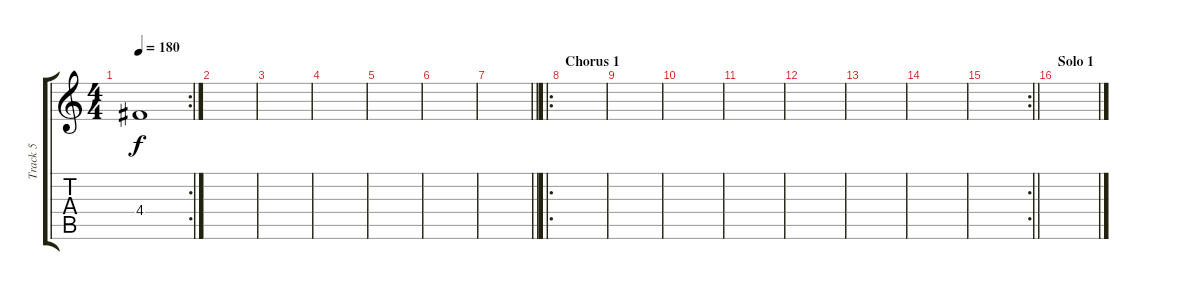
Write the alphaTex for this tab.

\track ("Track 5" "Track 5") {instrument electricguitarmuted}
\staff {score tabs}
\tuning (E4 B3 G3 D3 A2 E2) {hide}
\rc 2
\ts (4 4)
\tempo 180
\clef g2
\ks c
4.4{t}.1{dy f} |
|
|
|
|
|
\barLineRight lightlight
|
\ro
\section ("" "Chorus 1")
|
|
|
|
|
|
|
\rc 2
\barLineRight lightlight
|
\section ("" "Solo 1")
